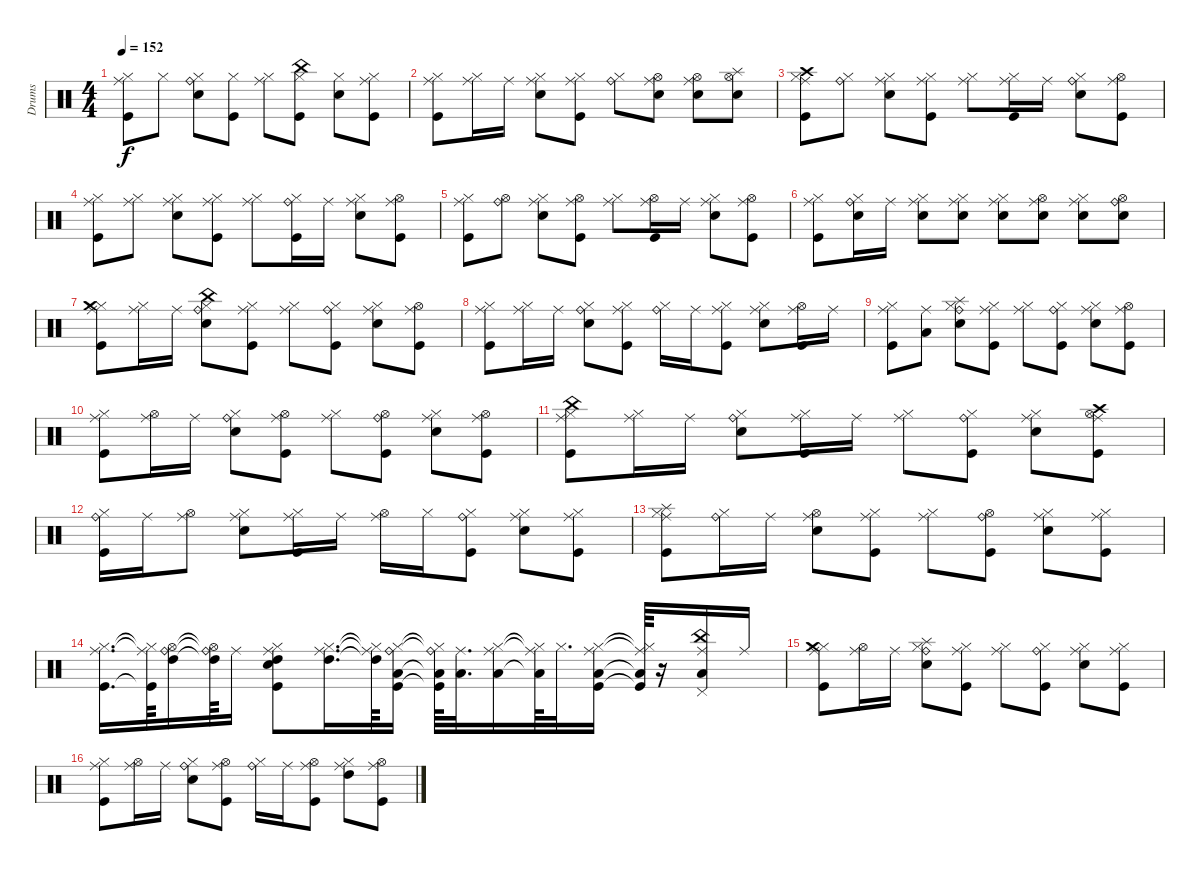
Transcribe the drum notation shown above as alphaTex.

\track ("Drums" "Drums") {instrument percussion}
\staff {score}
\articulation defaults
\ts (4 4)
\tempo 152
\clef neutral
\ks c
("Ride (middle)" "Kick (hit)" "Hi-Hat (closed)").8{dy f} "Hi-Hat (closed)".8 ("Snare (hit) 2" "Hi-Hat (closed)" "Ride (bell)").8 ("Kick (hit)" "Hi-Hat (closed)").8 ("Hi-Hat (closed)" "Ride (middle)").8 ("Kick (hit)" "Hi-Hat (closed)" "China (hit)").8 ("Snare (hit) 2" "Hi-Hat (closed)").8 ("Ride (middle)" "Kick (hit)" "Hi-Hat (closed)").8 |
("Hi-Hat (closed)" "Ride (middle)" "Kick (hit)").8 ("Hi-Hat (closed)" "Ride (middle)").16 "Ride (middle)".16 ("Ride (middle)" "Snare (hit) 2" "Hi-Hat (closed)").8 ("Kick (hit)" "Hi-Hat (closed)" "Ride (middle)").8 ("Hi-Hat (closed)" "Ride (bell)").8 ("Hi-Hat (open)" "Ride (middle)" "Snare (hit) 2").8 ("Ride (middle)" "Snare (hit) 2" "Hi-Hat (open)").8 ("Snare (hit) 2" "Hi-Hat (open)" "Splash (hit)").8 |
("Kick (hit)" "Hi-Hat (closed)" "Crash high (hit)" "Ride (middle)").8 ("Hi-Hat (closed)" "Ride (bell)").8 ("Snare (hit) 2" "Hi-Hat (closed)" "Ride (middle)").8 ("Hi-Hat (closed)" "Ride (middle)" "Kick (hit)").8 ("Hi-Hat (closed)" "Ride (middle)").8 ("Ride (middle)" "Kick (hit)" "Hi-Hat (closed)").16 "Ride (middle)".16 ("Snare (hit) 2" "Hi-Hat (closed)" "Ride (bell)").8 ("Hi-Hat (open)" "Ride (middle)" "Kick (hit)").8 |
("Kick (hit)" "Hi-Hat (closed)" "Ride (middle)").8 ("Hi-Hat (closed)" "Ride (middle)").8 ("Snare (hit) 2" "Hi-Hat (closed)" "Ride (middle)").8 ("Ride (middle)" "Kick (hit)" "Hi-Hat (closed)").8 ("Hi-Hat (closed)" "Ride (middle)").8 ("Kick (hit)" "Hi-Hat (closed)" "Ride (bell)").16 "Ride (middle)".16 ("Snare (hit) 2" "Hi-Hat (closed)" "Ride (middle)").8 ("Kick (hit)" "Hi-Hat (open)" "Ride (middle)").8 |
("Kick (hit)" "Hi-Hat (closed)" "Ride (middle)").8 ("Hi-Hat (open)" "Ride (bell)").8 ("Snare (hit) 2" "Hi-Hat (closed)" "Ride (middle)").8 ("Kick (hit)" "Hi-Hat (open)" "Ride (middle)").8 ("Hi-Hat (closed)" "Ride (middle)").8 ("Kick (hit)" "Hi-Hat (open)" "Ride (middle)").16 "Ride (middle)".16 ("Snare (hit) 2" "Hi-Hat (closed)" "Ride (middle)").8 ("Kick (hit)" "Hi-Hat (open)" "Ride (middle)").8 |
("Kick (hit)" "Hi-Hat (closed)" "Ride (middle)").8 ("Snare (hit) 2" "Hi-Hat (closed)" "Ride (bell)").16 "Ride (middle)".16 ("Ride (middle)" "Snare (hit) 2" "Hi-Hat (closed)").8 ("Snare (hit) 2" "Hi-Hat (closed)" "Ride (middle)").8 ("Snare (hit) 2" "Hi-Hat (closed)" "Ride (middle)").8 ("Snare (hit) 2" "Hi-Hat (open)" "Ride (middle)").8 ("Snare (hit) 2" "Hi-Hat (closed)" "Ride (middle)").8 ("Snare (hit) 2" "Hi-Hat (open)" "Ride (bell)").8 |
("Kick (hit)" "Hi-Hat (closed)" "Ride (middle)" "Crash medium (hit)").8 ("Hi-Hat (closed)" "Ride (middle)").16 "Ride (middle)".16 ("Hi-Hat (closed)" "China (hit)" "Snare (hit) 2" "Ride (bell)").8 ("Ride (middle)" "Kick (hit)" "Hi-Hat (closed)").8 ("Hi-Hat (closed)" "Ride (middle)").8 ("Kick (hit)" "Hi-Hat (closed)" "Ride (bell)").8 ("Snare (hit) 2" "Hi-Hat (closed)" "Ride (middle)").8 ("Kick (hit)" "Hi-Hat (open)" "Ride (middle)").8 |
("Kick (hit)" "Hi-Hat (closed)" "Ride (middle)").8 ("Hi-Hat (closed)" "Ride (middle)").16 "Ride (middle)".16 ("Snare (hit) 2" "Hi-Hat (closed)" "Ride (bell)").8 ("Kick (hit)" "Hi-Hat (closed)" "Ride (middle)").8 ("Hi-Hat (closed)" "Ride (bell)").16 "Ride (middle)".16 ("Kick (hit)" "Hi-Hat (closed)" "Ride (middle)").8 ("Snare (hit) 2" "Hi-Hat (closed)" "Ride (middle)").8 ("Ride (middle)" "Kick (hit)" "Hi-Hat (open)").16 "Ride (middle)".16 |
("Kick (hit)" "Hi-Hat (closed)" "Ride (middle)").8 ("Low Floor Tom (hit)" "Ride (middle)").8 ("Snare (hit) 2" "Hi-Hat (closed)" "Ride (bell)" "Splash (hit)").8 ("Kick (hit)" "Hi-Hat (closed)" "Ride (middle)").8 ("Hi-Hat (closed)" "Ride (middle)").8 ("Kick (hit)" "Hi-Hat (closed)" "Ride (bell)").8 ("Ride (middle)" "Snare (hit) 2" "Hi-Hat (closed)").8 ("Kick (hit)" "Hi-Hat (open)" "Ride (middle)").8 |
("Kick (hit)" "Hi-Hat (closed)" "Ride (middle)").8 ("Hi-Hat (open)" "Ride (middle)").16 "Ride (middle)".16 ("Hi-Hat (closed)" "Ride (bell)" "Snare (hit) 2").8 ("Kick (hit)" "Hi-Hat (open)" "Ride (middle)").8 ("Hi-Hat (closed)" "Ride (middle)").8 ("Kick (hit)" "Hi-Hat (open)" "Ride (bell)").8 ("Ride (middle)" "Snare (hit) 2" "Hi-Hat (closed)").8 ("Kick (hit)" "Hi-Hat (open)" "Ride (middle)").8 |
("Hi-Hat (closed)" "Ride (middle)" "Kick (hit)" "China (hit)").8 ("Hi-Hat (closed)" "Ride (middle)").16 "Ride (middle)".16 ("Snare (hit) 2" "Hi-Hat (closed)" "Ride (bell)").8 ("Kick (hit)" "Hi-Hat (closed)" "Ride (middle)").16 "Ride (middle)".16 ("Hi-Hat (closed)" "Ride (middle)").8 ("Hi-Hat (closed)" "Ride (bell)" "Kick (hit)").8 ("Snare (hit) 2" "Hi-Hat (closed)" "Ride (middle)").8 ("Ride (middle)" "Hi-Hat (open)" "Kick (hit)" "Crash high (hit)").8 |
("Hi-Hat (closed)" "Ride (bell)" "Kick (hit)").16 "Ride (middle)".16 ("Hi-Hat (open)" "Ride (middle)").8 ("Snare (hit) 2" "Hi-Hat (closed)" "Ride (middle)").8 ("Kick (hit)" "Hi-Hat (closed)" "Ride (middle)").16 "Ride (middle)".16 ("Hi-Hat (open)" "Ride (middle)").16 "Hi-Hat (closed)".16 ("Hi-Hat (closed)" "Ride (bell)" "Kick (hit)").8 ("Snare (hit) 2" "Hi-Hat (closed)" "Ride (middle)").8 ("Kick (hit)" "Hi-Hat (closed)" "Ride (middle)").8 |
("Ride (middle)" "Splash (hit)" "Kick (hit)" "Hi-Hat (closed)").8 ("Hi-Hat (closed)" "Ride (bell)").16 "Ride (middle)".16 ("Snare (hit) 2" "Hi-Hat (open)" "Ride (middle)").8 ("Hi-Hat (closed)" "Ride (middle)" "Kick (hit)").8 ("Hi-Hat (closed)" "Ride (middle)").8 ("Kick (hit)" "Hi-Hat (open)" "Ride (bell)").8 ("Hi-Hat (closed)" "Ride (middle)" "Snare (hit) 2").8 ("Ride (middle)" "Kick (hit)" "Hi-Hat (closed)").8 |
("Kick (hit)" "Hi-Hat (closed)" "Ride (middle)").16{d} ("Kick (hit)"{t} "Hi-Hat (closed)"{t} "Ride (middle)"{t}).64 ("High Tom (hit)" "Ride (bell)" "Hi-Hat (open)").16 ("High Tom (hit)"{t} "Ride (bell)"{t} "Hi-Hat (open)"{t}).64 "Ride (middle)".16 ("Kick (hit)" "Snare (hit) 2" "Hi-Hat (closed)" "High Tom (hit)" "Ride (middle)").8 ("Hi-Hat (closed)" "High Tom (hit)" "Ride (middle)").16{d} ("Hi-Hat (closed)"{t} "High Tom (hit)"{t} "Ride (middle)"{t}).64 ("Kick (hit)" "Hi-Hat (closed)" "Low Tom (hit)" "Ride (bell)").16 ("Kick (hit)"{t} "Hi-Hat (closed)"{t} "Low Tom (hit)"{t} "Ride (bell)"{t}).64 ("Low Tom (hit)" "Ride (middle)").32{d} ("Low Tom (hit)" "Ride (middle)" "Hi-Hat (closed)").16 ("Low Tom (hit)"{t} "Ride (middle)"{t} "Hi-Hat (closed)"{t}).64 "Hi-Hat (closed)".32{d} ("Kick (hit)" "Low Floor Tom (hit)" "Hi-Hat (closed)" "Ride (middle)").16 ("Kick (hit)"{t} "Low Floor Tom (hit)"{t} "Hi-Hat (closed)"{t} "Ride (middle)"{t}).64 r.16 ("Ride (middle)" "Pedal Hi-Hat (hit)" "China (hit)" "Low Floor Tom (hit)").16 "Ride (middle)".16 |
("Kick (hit)" "Hi-Hat (closed)" "Ride (middle)" "Crash medium (hit)").8 ("Hi-Hat (open)" "Ride (middle)").16 "Ride (middle)".16 ("Snare (hit) 2" "Hi-Hat (closed)" "Ride (bell)" "Splash (hit)").8 ("Kick (hit)" "Hi-Hat (closed)" "Ride (middle)").8 ("Hi-Hat (closed)" "Ride (middle)").8 ("Ride (bell)" "Kick (hit)" "Hi-Hat (closed)").8 ("Snare (hit) 2" "Hi-Hat (closed)" "Ride (middle)").8 ("Kick (hit)" "Hi-Hat (closed)" "Ride (middle)").8 |
("Kick (hit)" "Hi-Hat (closed)" "Ride (middle)").8 ("Hi-Hat (open)" "Ride (middle)").16 "Ride (middle)".16 ("Snare (hit) 2" "Hi-Hat (closed)" "Ride (bell)").8 ("Hi-Hat (open)" "Ride (middle)" "Kick (hit)").8 ("Hi-Hat (closed)" "Ride (bell)").16 "Ride (middle)".16 ("Ride (middle)" "Kick (hit)" "Hi-Hat (open)").8 ("Hi-Hat (closed)" "Ride (middle)" "High Tom (hit)").8 ("Ride (middle)" "Kick (hit)" "Hi-Hat (open)").8
